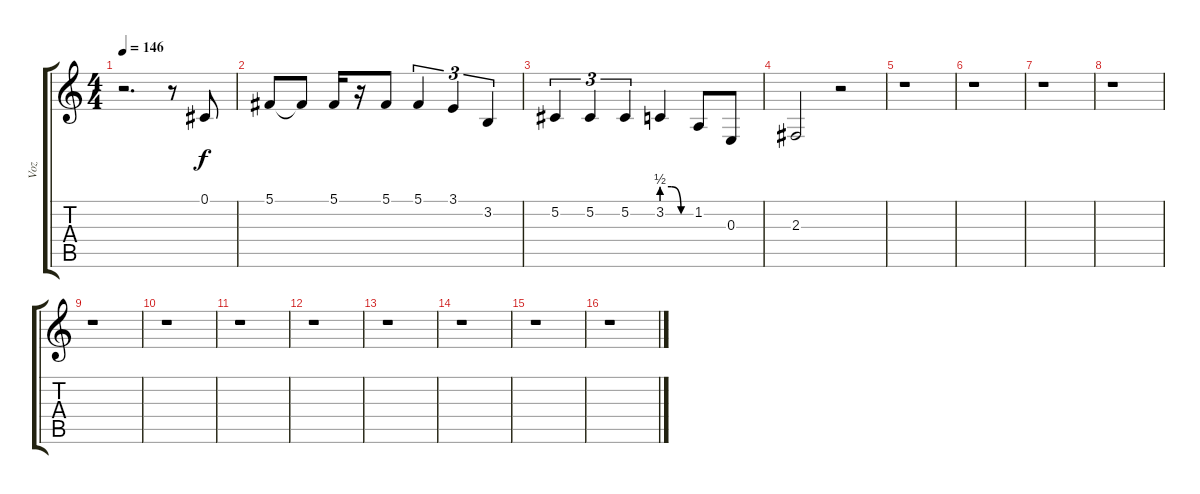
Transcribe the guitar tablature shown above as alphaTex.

\track ("Voz" "Voz") {instrument tenorsax}
\staff {score tabs}
\tuning (Db4 Ab3 E3 B2 Gb2 Db2) {hide}
\ts (4 4)
\tempo 146
\clef g2
\ks c
r.2{d dy f} r.8 0.1.8 |
5.1.8 5.1{t}.8 5.1.16 r.16 5.1.8 5.1.4{tu (3 2)} 3.1.4{tu (3 2)} 3.2.4{tu (3 2)} |
5.2.4{tu (3 2)} 5.2.4{tu (3 2)} 5.2.4{tu (3 2)} 3.2{be (custom 0 2 20 2 40 0 60 0)}.4 1.2.8 0.3.8 |
2.3.2 r.2 |
r.1 |
r.1 |
r.1 |
r.1 |
r.1 |
r.1 |
r.1 |
r.1 |
r.1 |
r.1 |
r.1 |
r.1
